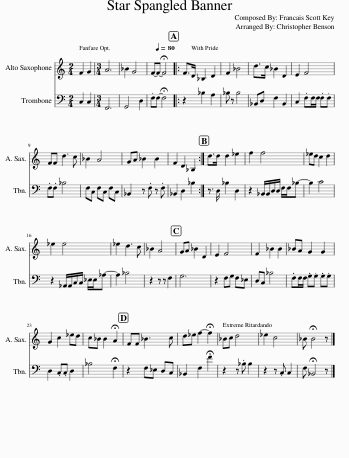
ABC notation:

X:1
%%score 1 2
L:1/8
M:2/4
I:linebreak $
K:C
V:1 treble transpose=-9
V:2 bass
V:1
[K:C] d2 e2 |[M:3/4] ^f6 | g2 e4 | d-[Q:1/4=80]d- !fermata!d4 |: d>B G2 B2 | %5
 d2 g4 | b>a g2 B2 | ^c2 d4 |$ dd b3 a | g2 ^f4 | %10
 e^f g2 g2 | d2 B2 G2 :| b>b b2 c'2 | d'2 d'4 |$ c'b a2 b2 | %15
 c'2 c'4 | c'2 b3 a | g2 ^f4 | e^f g2 B2 | ^c2 d4 | %20
 d2 g2 g2 |$ =g^f e2 e2 | e2 a2 c'b | ag g2 !fermata!^f2 | dd g3 a | %25
 bc' d'2- !fermata!d'2 | ga b4 | c'2 a4 |$ g !fermata!g4 z |] %29
V:2
 C,2 C,2 |[M:3/4] F,,6 | G,,4 D,2 | .F,F,- !fermata!F,4 |: z2 _B,2 A,2 | %5
 _B, z B,4 | _B,,D, F,2 B,,2 | C,2 .F,F,/F,/ .F,.F, |$ .F,.F, _B,4 | F,C, F,C, F,C, | %10
 _B,,2 z .F, z .F, | _B,,2 D,2 _B,2 :| z3/2 D,/ _B,2 D,2 | z2 _B,,/B,,/D,/D,/ F,/F,/_B,- |$ B,2 C4 | %15
 z2 _A,,/A,,/C,/C,/ _E,/E,/_A,- | A,2 _B,4 | z2 z z F,2 | G,6 | z2 F,G, F,_E, | %20
 D,C, _B,4 |$ .F,F,/F,/ .G,.G, .G,.G, | D,2 .C,.C, D,2 | _B,4 !fermata!F,2 | z2 F,_E, D,C, | %25
 _B,,2 F,2 !fermata!F2 | z2 z ._B, B,2 | z2 z .C, C,2 |$ F, !fermata!_B,,4 z |] %29
